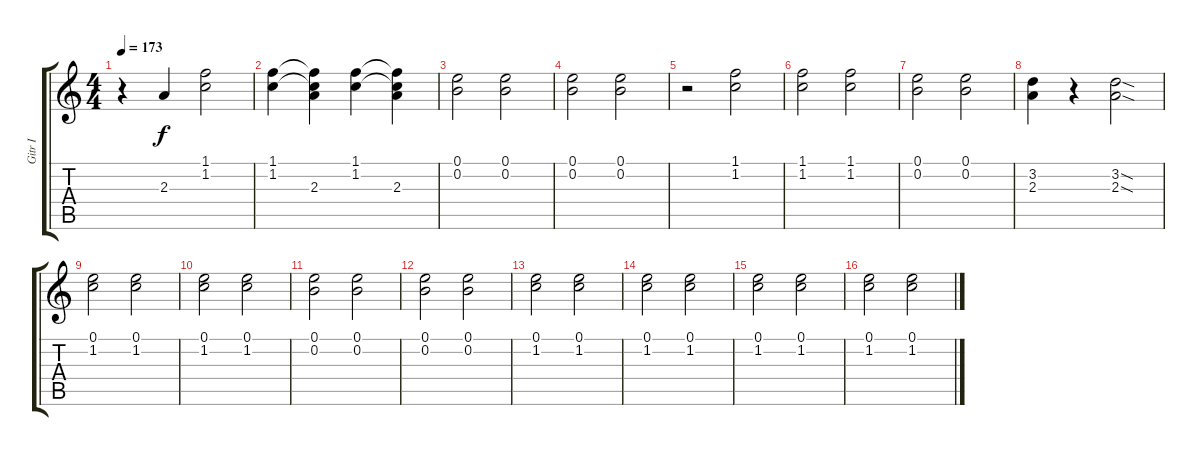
\track ("Gitr I" "Gitr I") {instrument acousticguitarsteel}
\staff {score tabs}
\tuning (E4 B3 G3 D3 A2 E2) {hide}
\ts (4 4)
\tempo 173
\clef g2
\ks c
r.4{dy f} 2.3.4 (1.1 1.2).2 |
(1.1 1.2).4 (1.1{t} 1.2{t} 2.3).4 (1.1 1.2).4 (1.1{t} 1.2{t} 2.3).4 |
(0.1 0.2).2 (0.1 0.2).2 |
(0.1 0.2).2 (0.1 0.2).2 |
r.2 (1.1 1.2).2 |
(1.1 1.2).2 (1.1 1.2).2 |
(0.1 0.2).2 (0.1 0.2).2 |
(3.2 2.3).4 r.4 (3.2{sod} 2.3{sod}).2 |
(0.1 1.2).2 (0.1 1.2).2 |
(0.1 1.2).2 (0.1 1.2).2 |
(0.1 0.2).2 (0.1 0.2).2 |
(0.1 0.2).2 (0.1 0.2).2 |
(0.1 1.2).2 (0.1 1.2).2 |
(0.1 1.2).2 (0.1 1.2).2 |
(0.1 1.2).2 (0.1 1.2).2 |
(0.1 1.2).2 (0.1 1.2).2
